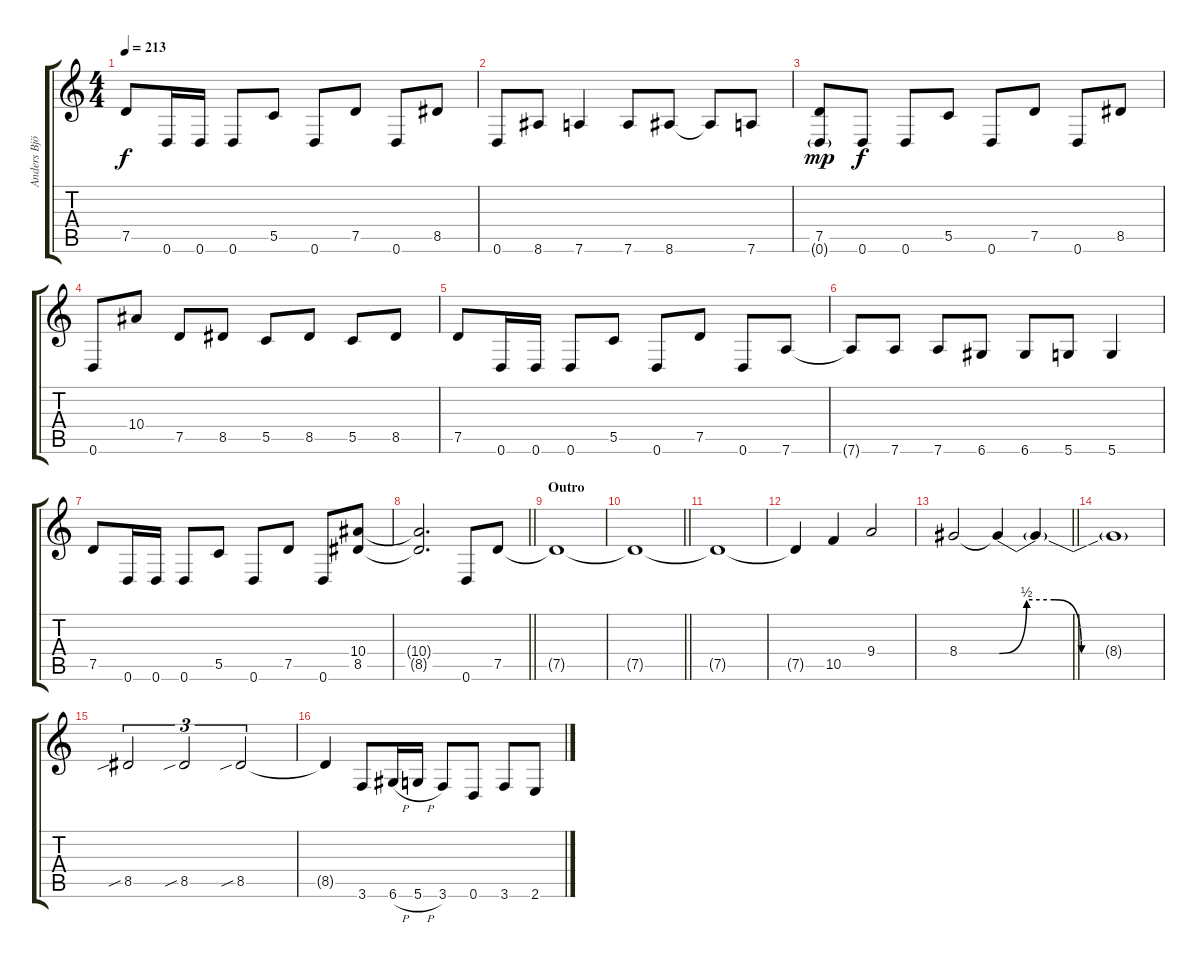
\track ("Anders Björler" "Anders Bjö") {instrument distortionguitar}
\staff {score tabs}
\tuning (D4 A3 F3 C3 G2 D2) {hide}
\ts (4 4)
\tempo 213
\clef g2
\ks c
7.5.8{dy f} 0.6.16 0.6.16 0.6.8 5.5.8 0.6.8 7.5.8 0.6.8 8.5.8 |
0.6.8 8.6.8 7.6.4 7.6.8 8.6.8 8.6{t}.8 7.6.8 |
(7.5 0.6{g}).8{dy mp} 0.6.8{dy f} 0.6.8 5.5.8 0.6.8 7.5.8 0.6.8 8.5.8 |
0.6.8 10.4.8 7.5.8 8.5.8 5.5.8 8.5.8 5.5.8 8.5.8 |
7.5.8 0.6.16 0.6.16 0.6.8 5.5.8 0.6.8 7.5.8 0.6.8 7.6.8 |
7.6{t}.8 7.6.8 7.6.8 6.6.8 6.6.8 5.6.8 5.6.4 |
7.5.8 0.6.16 0.6.16 0.6.8 5.5.8 0.6.8 7.5.8 0.6.8 (10.4 8.5).8 |
\barLineRight lightlight
(10.4{t} 8.5{t}).2{d} 0.6.8 7.5.8 |
\section ("" "Outro")
7.5{t}.1 |
\barLineRight lightlight
7.5{t}.1 |
\section ("" "")
7.5{t}.1 |
7.5{t}.4 10.5.4 9.4.2 |
\barLineRight lightlight
8.4.2 8.4{be (custom 0 0 10 2 20 2 30 0 60 0) t}.4 8.4{t}.4 |
8.4{t}.1 |
8.5{sib}.2{tu (3 2)} 8.5{sib}.2{tu (3 2)} 8.5{sib}.2{tu (3 2)} |
8.5{t}.4 3.6.8 6.6{h}.16 5.6{h}.16 3.6.8 0.6.8 3.6.8 2.6.8
